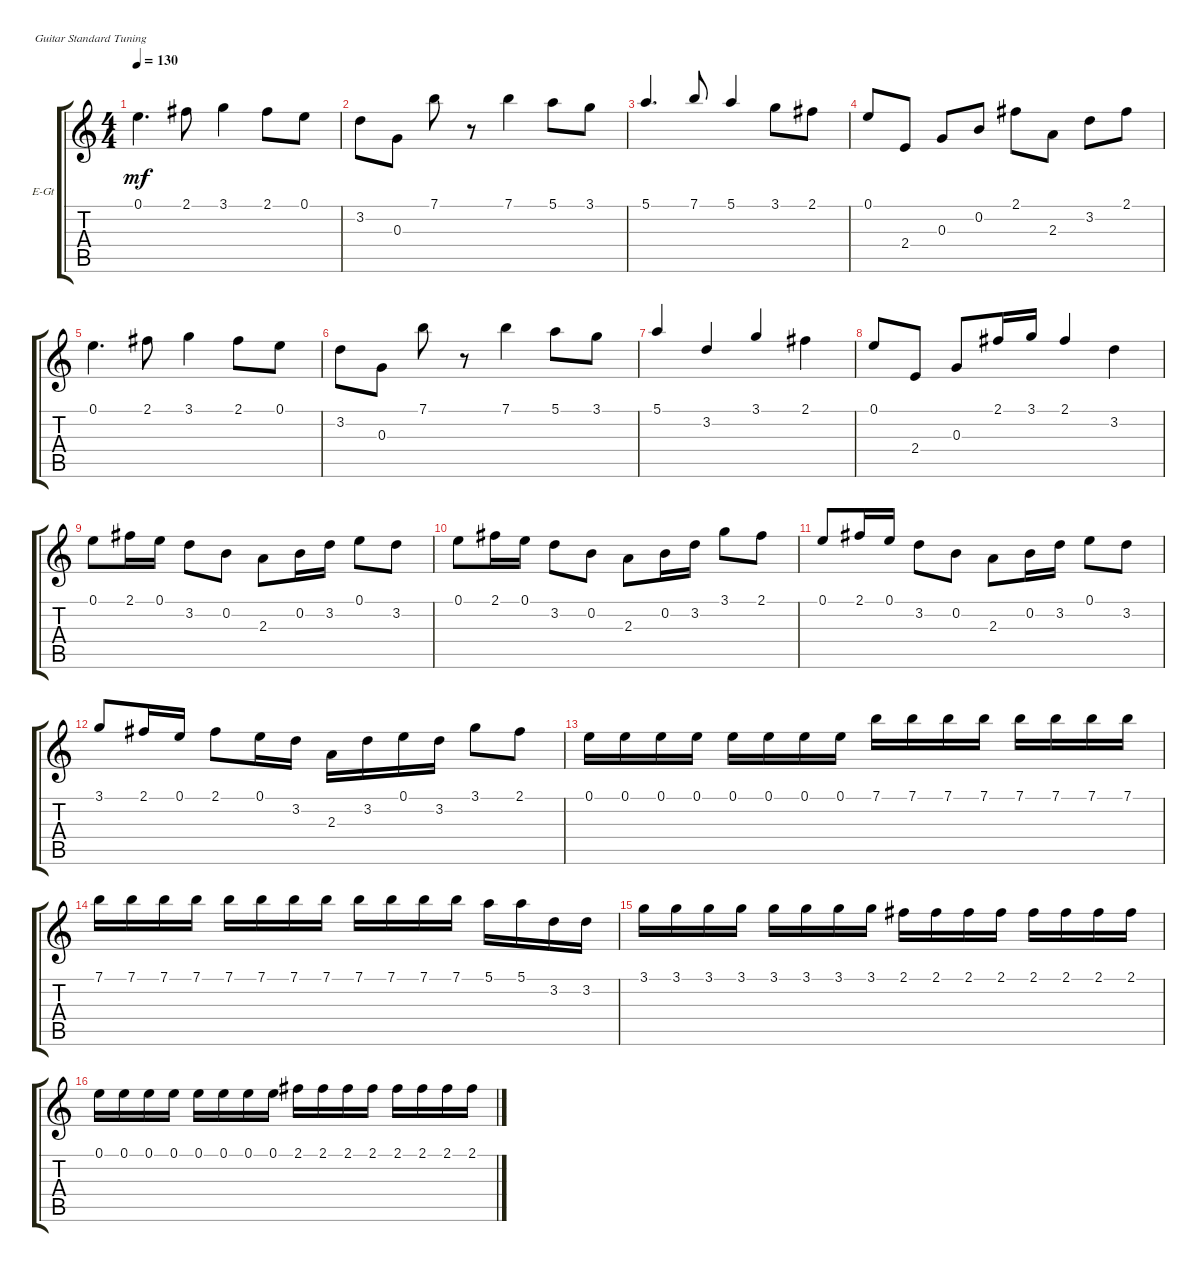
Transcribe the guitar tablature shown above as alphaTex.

\defaultSystemsLayout 4
\bracketExtendMode groupsimilarinstruments
\firstSystemTrackNameOrientation horizontal
\otherSystemsTrackNameOrientation horizontal
\track ("Electric Guitar" "E-Gt") {instrument distortionguitar}
\staff {score tabs}
\tuning (E4 B3 G3 D3 A2 E2)
\ts (4 4)
\tempo 130
\clef g2
\scale
0.333333
\ks c
0.1.4{d dy mf} 2.1.8 3.1.4 2.1.8 0.1.8 |
\scale
0.333333 3.2.8 0.3.8 7.1.8 r.8 7.1.4 5.1.8 3.1.8 |
\scale
0.333333 5.1.4{d beam invert} 7.1.8{beam invert} 5.1.4{beam invert} 3.1.8 2.1.8 |
\scale
0.333333 0.1.8 2.4.8 0.3.8 0.2.8 2.1.8 2.3.8 3.2.8 2.1.8 |
\scale
0.333333 0.1.4{d} 2.1.8 3.1.4 2.1.8 0.1.8 |
\scale
0.333333 3.2.8 0.3.8 7.1.8 r.8 7.1.4 5.1.8 3.1.8 |
\scale
0.333333 5.1.4{beam invert} 3.2.4{beam invert} 3.1.4{beam invert} 2.1.4 |
\scale
0.333333 0.1.8 2.4.8 0.3.8 2.1.16 3.1.16 2.1.4{beam invert} 3.2.4 |
\scale
0.333333 0.1.8 2.1.16 0.1.16 3.2.8 0.2.8 2.3.8 0.2.16 3.2.16 0.1.8 3.2.8 |
\scale
0.333333 0.1.8 2.1.16 0.1.16 3.2.8 0.2.8 2.3.8 0.2.16 3.2.16 3.1.8 2.1.8 |
\scale
0.333333 0.1.8{beam invert} 2.1.16 0.1.16 3.2.8 0.2.8 2.3.8 0.2.16 3.2.16 0.1.8 3.2.8 |
\scale
0.333333 3.1.8{beam invert} 2.1.16 0.1.16 2.1.8 0.1.16 3.2.16 2.3.16 3.2.16 0.1.16 3.2.16 3.1.8 2.1.8 |
\scale
0.333333 0.1.16 0.1.16 0.1.16 0.1.16 0.1.16 0.1.16 0.1.16 0.1.16 7.1.16 7.1.16 7.1.16 7.1.16 7.1.16 7.1.16 7.1.16 7.1.16 |
\scale
0.333333 7.1.16 7.1.16 7.1.16 7.1.16 7.1.16 7.1.16 7.1.16 7.1.16 7.1.16 7.1.16 7.1.16 7.1.16 5.1.16 5.1.16 3.2.16 3.2.16 |
\scale
0.333333 3.1.16 3.1.16 3.1.16 3.1.16 3.1.16 3.1.16 3.1.16 3.1.16 2.1.16 2.1.16 2.1.16 2.1.16 2.1.16 2.1.16 2.1.16 2.1.16 |
\scale
0.333333 0.1.16 0.1.16 0.1.16 0.1.16 0.1.16 0.1.16 0.1.16 0.1.16 2.1.16 2.1.16 2.1.16 2.1.16 2.1.16 2.1.16 2.1.16 2.1.16
